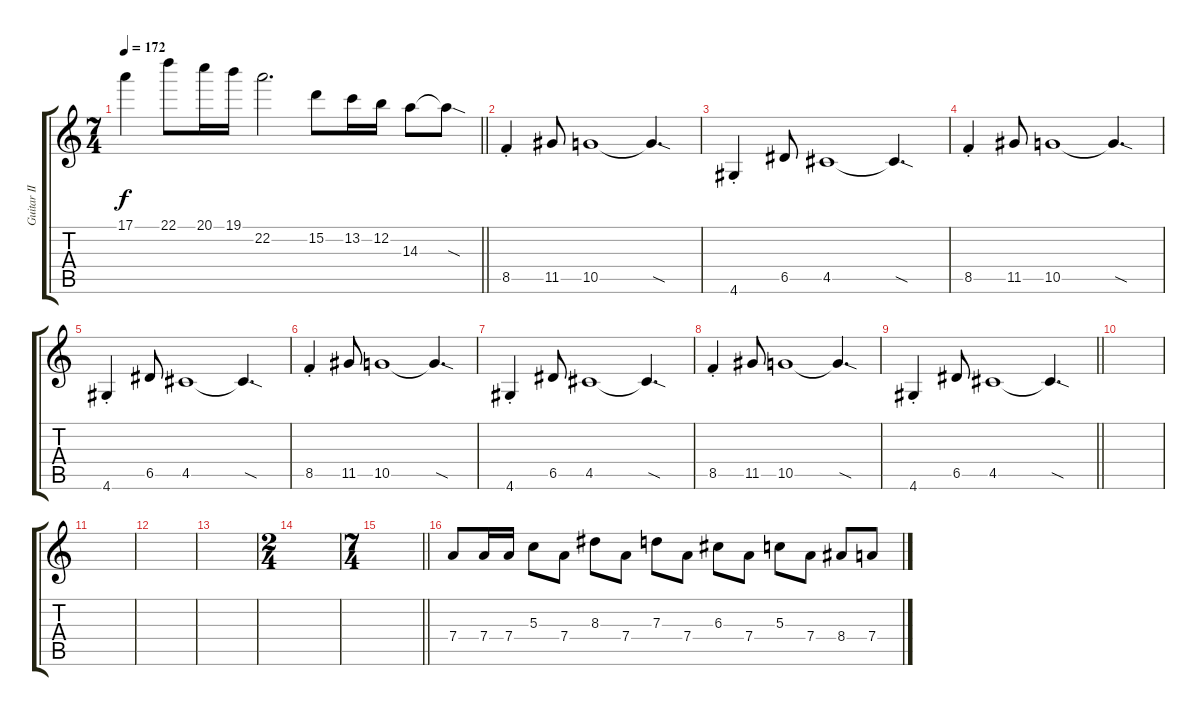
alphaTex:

\track ("Guitar II" "Guitar II") {instrument overdrivenguitar}
\staff {score tabs}
\tuning (E4 B3 G3 D3 A2 E2) {hide}
\ts (7 4)
\tempo 172
\clef g2
\barLineRight lightlight
\ks c
17.1{t}.4{dy f} 22.1.8 20.1.16 19.1.16 22.2.2{d} 15.2.8 13.2.16 12.2.16 14.3.8 14.3{sod t}.8 |
8.5{st}.4{volume 11} 11.5.8 10.5.1 10.5{sod t}.4{d} |
4.6{st}.4 6.5.8 4.5.1 4.5{sod t}.4{d} |
8.5{st}.4 11.5.8 10.5.1 10.5{sod t}.4{d} |
4.6{st}.4 6.5.8 4.5.1 4.5{sod t}.4{d} |
8.5{st}.4 11.5.8 10.5.1 10.5{sod t}.4{d} |
4.6{st}.4 6.5.8 4.5.1 4.5{sod t}.4{d} |
8.5{st}.4 11.5.8 10.5.1 10.5{sod t}.4{d} |
\barLineRight lightlight
4.6{st}.4 6.5.8 4.5.1 4.5{sod t}.4{d} |
|
|
|
|
\ts (2 4)
|
\ts (7 4)
\barLineRight lightlight
|
7.4.8 7.4.16 7.4.16 5.3.8 7.4.8 8.3.8 7.4.8 7.3.8 7.4.8 6.3.8 7.4.8 5.3.8 7.4.8 8.4.8 7.4.8
